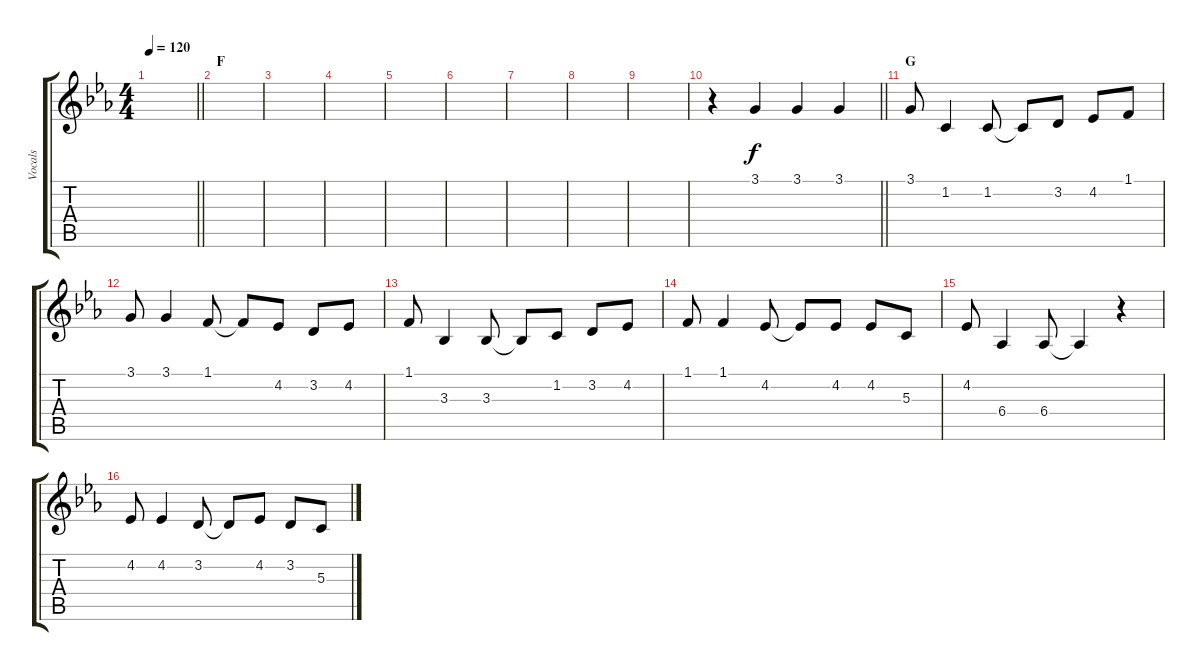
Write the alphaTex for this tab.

\track ("Vocals" "Vocals") {instrument clarinet bank 255}
\staff {score tabs}
\tuning (E4 B3 G3 D3 A2 E2) {hide}
\ts (4 4)
\tempo 120
\clef g2
\barLineRight lightlight
\ks eb
|
\section ("" "F")
|
|
|
|
|
|
|
|
\barLineRight lightlight
r.4 3.1.4{dy f} 3.1.4 3.1.4 |
\section ("" "G")
3.1.8 1.2.4 1.2.8 1.2{t}.8 3.2.8 4.2.8 1.1.8 |
3.1.8 3.1.4 1.1.8 1.1{t}.8 4.2.8 3.2.8 4.2.8 |
1.1.8 3.3.4 3.3.8 3.3{t}.8 1.2.8 3.2.8 4.2.8 |
1.1.8 1.1.4 4.2.8 4.2{t}.8 4.2.8 4.2.8 5.3.8 |
4.2.8 6.4.4 6.4.8 6.4{t}.4 r.4 |
4.2.8 4.2.4 3.2.8 3.2{t}.8 4.2.8 3.2.8 5.3.8
